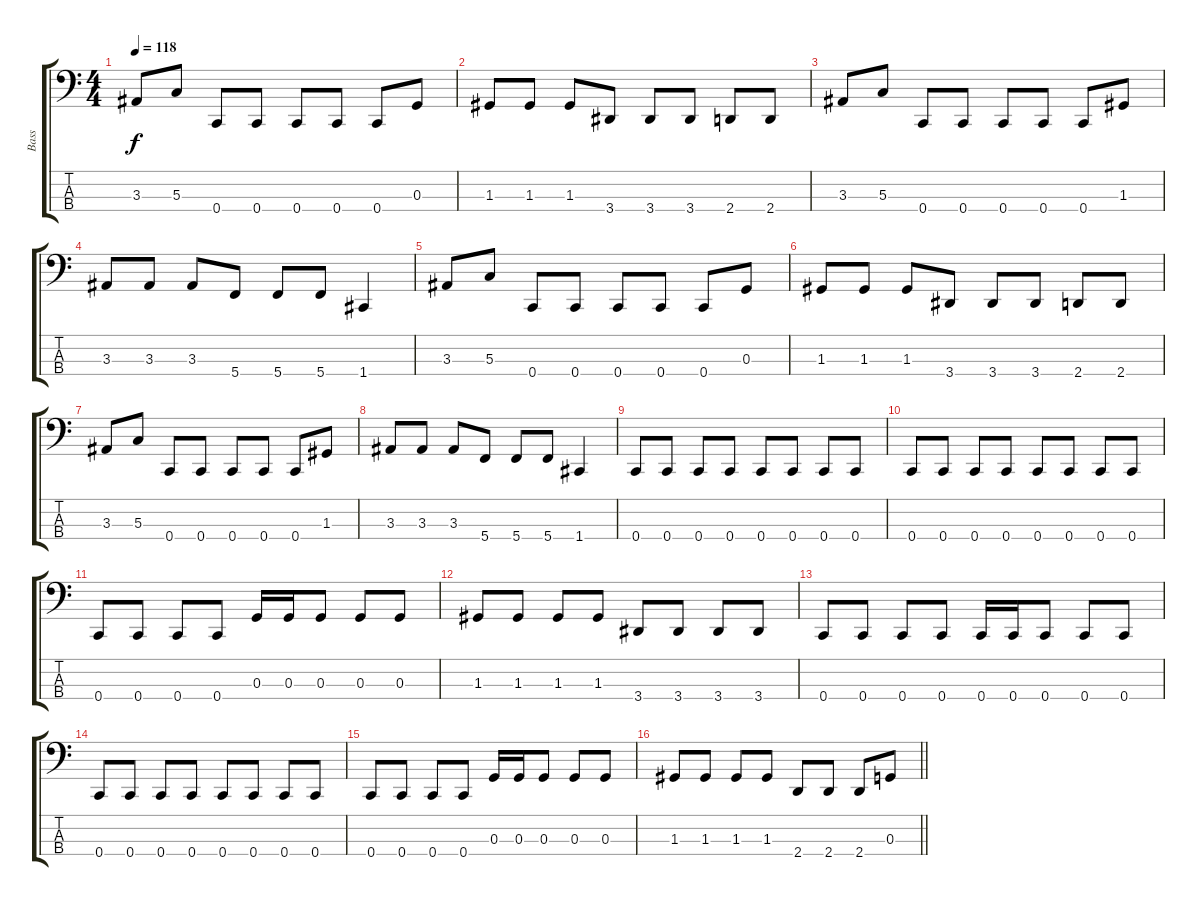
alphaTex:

\track ("Bass" "Bass") {instrument electricbasspick}
\staff {score tabs}
\tuning (F2 C2 G1 C1) {hide}
\ts (4 4)
\tempo 118
\clef f4
\ks c
3.3.8{dy f} 5.3.8 0.4.8 0.4.8 0.4.8 0.4.8 0.4.8 0.3.8 |
1.3.8 1.3.8 1.3.8 3.4.8 3.4.8 3.4.8 2.4.8 2.4.8 |
3.3.8 5.3.8 0.4.8 0.4.8 0.4.8 0.4.8 0.4.8 1.3.8 |
3.3.8 3.3.8 3.3.8 5.4.8 5.4.8 5.4.8 1.4.4 |
3.3.8 5.3.8 0.4.8 0.4.8 0.4.8 0.4.8 0.4.8 0.3.8 |
1.3.8 1.3.8 1.3.8 3.4.8 3.4.8 3.4.8 2.4.8 2.4.8 |
3.3.8 5.3.8 0.4.8 0.4.8 0.4.8 0.4.8 0.4.8 1.3.8 |
3.3.8 3.3.8 3.3.8 5.4.8 5.4.8 5.4.8 1.4.4 |
0.4.8 0.4.8 0.4.8 0.4.8 0.4.8 0.4.8 0.4.8 0.4.8 |
0.4.8 0.4.8 0.4.8 0.4.8 0.4.8 0.4.8 0.4.8 0.4.8 |
0.4.8 0.4.8 0.4.8 0.4.8 0.3.16 0.3.16 0.3.8 0.3.8 0.3.8 |
1.3.8 1.3.8 1.3.8 1.3.8 3.4.8 3.4.8 3.4.8 3.4.8 |
0.4.8 0.4.8 0.4.8 0.4.8 0.4.16 0.4.16 0.4.8 0.4.8 0.4.8 |
0.4.8 0.4.8 0.4.8 0.4.8 0.4.8 0.4.8 0.4.8 0.4.8 |
0.4.8 0.4.8 0.4.8 0.4.8 0.3.16 0.3.16 0.3.8 0.3.8 0.3.8 |
\barLineRight lightlight
1.3.8 1.3.8 1.3.8 1.3.8 2.4.8 2.4.8 2.4.8 0.3.8
